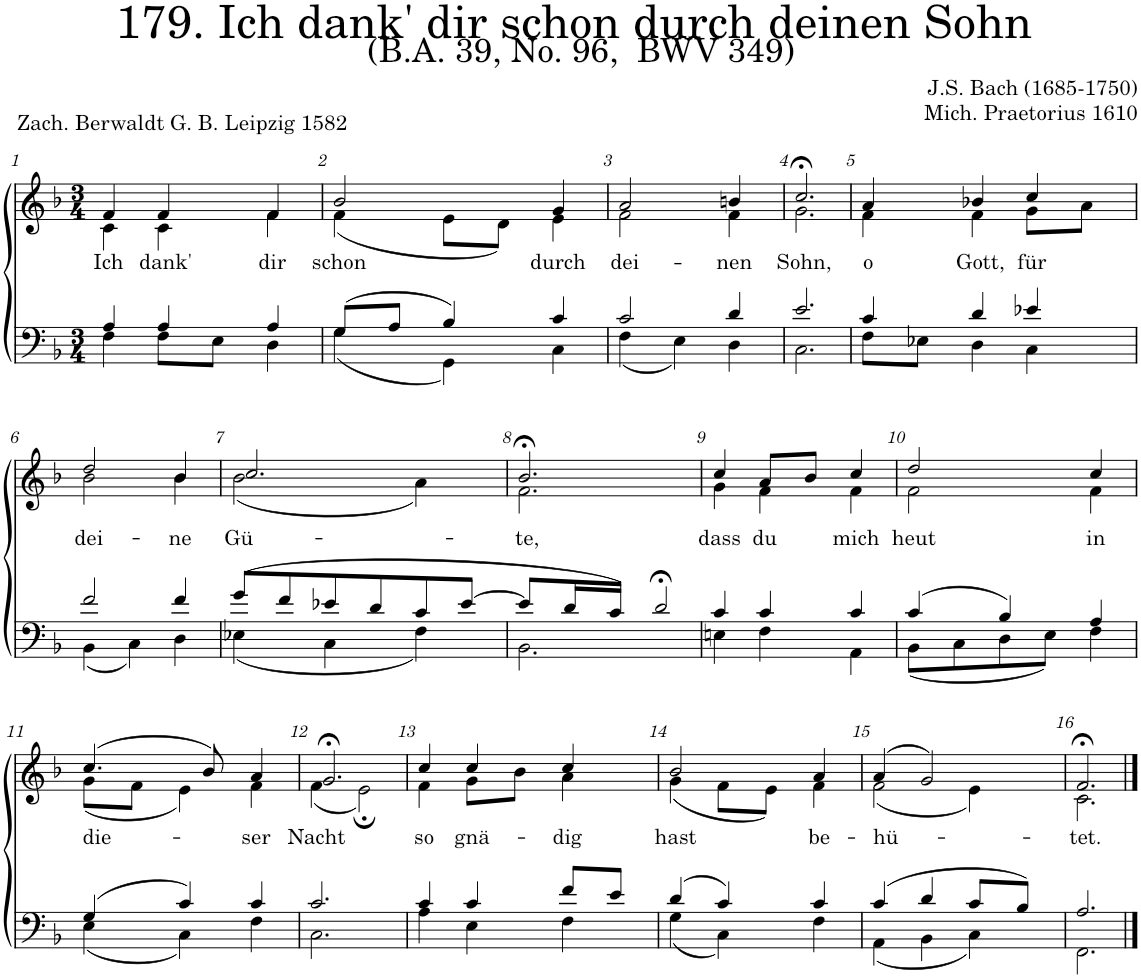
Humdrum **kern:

**kern	**kern	**text
*part2	*part1	*part1
*staff2	*staff1	*staff1
*I"Tenor/Bass	*I"Soprano/Alto	*
*clefF4	*clefG2	*
*k[b-]	*k[b-]	*
*M3/4	*M3/4	*
=1	=1	=1
*^	*	*
!	!	!	!LO:LY:b
*	*	*^	*
4A/	4F\	4f/	4c\	Ich
!	!	!	!	!LO:LY:b
4A/	8F\L	4f/	4c\	dank'
.	8E\J	.	.	.
!	!	!	!	!LO:LY:b
4A/	4D\	4f/	4f\	dir
=2	=2	=2	=2	=2
!	!	!	!	!LO:LY:b
(8G/L	(4G\	2b-;</	(4f\	schon
8A/J	.	.	.	.
4B-/)	4GG\)	.	8e\L	.
.	.	.	8d\J)	.
!	!	!	!	!LO:LY:b
4c/	4C\	4g/	4e\	durch
=3	=3	=3	=3	=3
!	!	!	!	!LO:LY:b
2c/	(4F\	2a;</	2f\	dei-
.	4E\)	.	.	.
!	!	!	!	!LO:LY:b
4d/	4D\	4bn/	4f\	-nen
=4	=4	=4	=4	=4
!	!	!	!	!LO:LY:b
2.e/	2.C\	2.cc;<,/	2.g\	Sohn,
=5	=5	=5	=5	=5
!	!	!	!	!LO:LY:b
4c/	8F\L	4a;</	4f\	o
.	8E-X\J	.	.	.
!	!	!	!	!LO:LY:b
4d/	4D\	4b-X/	4f\	Gott,
!	!	!	!	!LO:LY:b
4e-X/	4C\	4cc/	8g\L	für
.	.	.	8a\J	.
!!LO:LB:g=z	!!
=6	=6	=6	=6	=6
!	!	!	!	!LO:LY:b
2f/	(4BB-\	2dd;</	2b-\	dei-
.	4C\)	.	.	.
!	!	!	!	!LO:LY:b
4f/	4D\	4b-/	4b-\	-ne
=7	=7	=7	=7	=7
!	!	!	!	!LO:LY:b
(8g/L	(4E-X\	2.cc/	(2b-\	Gü-
8f/	.	.	.	.
8e-X/	4C\	.	.	.
8d/	.	.	.	.
8c/	4F\)	.	4a\)	.
[8e-/J	.	.	.	.
=8	=8	=8	=8	=8
!	!	!	!	!LO:LY:b
8e-;</L]	2.BB-\	2.b-;<,/	2.f\	te,
16d/L	.	.	.	.
16c/JJ)	.	.	.	.
2d;</	.	.	.	.
=9	=9	=9	=9	=9
!	!	!	!	!LO:LY:b
4c/	4En\	4cc/	4g\	dass
!	!	!	!	!LO:LY:b
4c/	4F\	8a/L	4f\	du
.	.	8b-/J	.	.
!	!	!	!	!LO:LY:b
4c/	4AA\	4cc/	4f\	mich
=10	=10	=10	=10	=10
!	!	!	!	!LO:LY:b
(4c/	(8BB-\L	2dd/	2f\	heut
.	8C\	.	.	.
4B-/)	8D\	.	.	.
.	8E\J)	.	.	.
!	!	!	!	!LO:LY:b
4A/	4F\	4cc;</	4f\	in
!!LO:LB:g=z	!!
=11	=11	=11	=11	=11
!	!	!	!	!LO:LY:b
(4G/	(4E\	(4.cc/	(8g\L	die-
.	.	.	8f\J	.
4c/)	4C\)	.	4e\)	.
.	.	8b-/)	.	.
!	!	!	!	!LO:LY:b
4c/	4F\	4a/	4f\	-ser
=12	=12	=12	=12	=12
!	!	!	!	!LO:LY:b
2.c/	2.C\	2.g;<,/	(4f\	Nacht
.	.	.	2e;\)	.
=13	=13	=13	=13	=13
!	!	!	!	!LO:LY:b
4c/	4A\	4cc/	4f\	so
!	!	!	!	!LO:LY:b
4c/	4E\	4cc/	8g\L	gnä-
.	.	.	8b-\J	.
!	!	!	!	!LO:LY:b
8f/L	4F\	4cc/	4a\	-dig
8e/J	.	.	.	.
=14	=14	=14	=14	=14
!	!	!	!	!LO:LY:b
(4d/	(4G\	2b-/	(4g\	hast
4c/)	4C\)	.	8f\L	.
.	.	.	8e\J)	.
!	!	!	!	!LO:LY:b
4c/	4F\	4a/	4f\	be-
=15	=15	=15	=15	=15
!	!	!	!	!LO:LY:b
(4c/	(4AA\	(4a/	(2f\	-hü-
4d/	4BB-\	2g/)	.	.
8c;</L	4C\)	.	4e\)	.
8B-/J)	.	.	.	.
=16	=16	=16	=16	=16
!	!	!	!	!LO:LY:b
2.A/	2.FF\	2.f;</	2.c\	-tet.
*v	*v	*	*	*
*	*v	*v	*
==	==	==
*-	*-	*-
